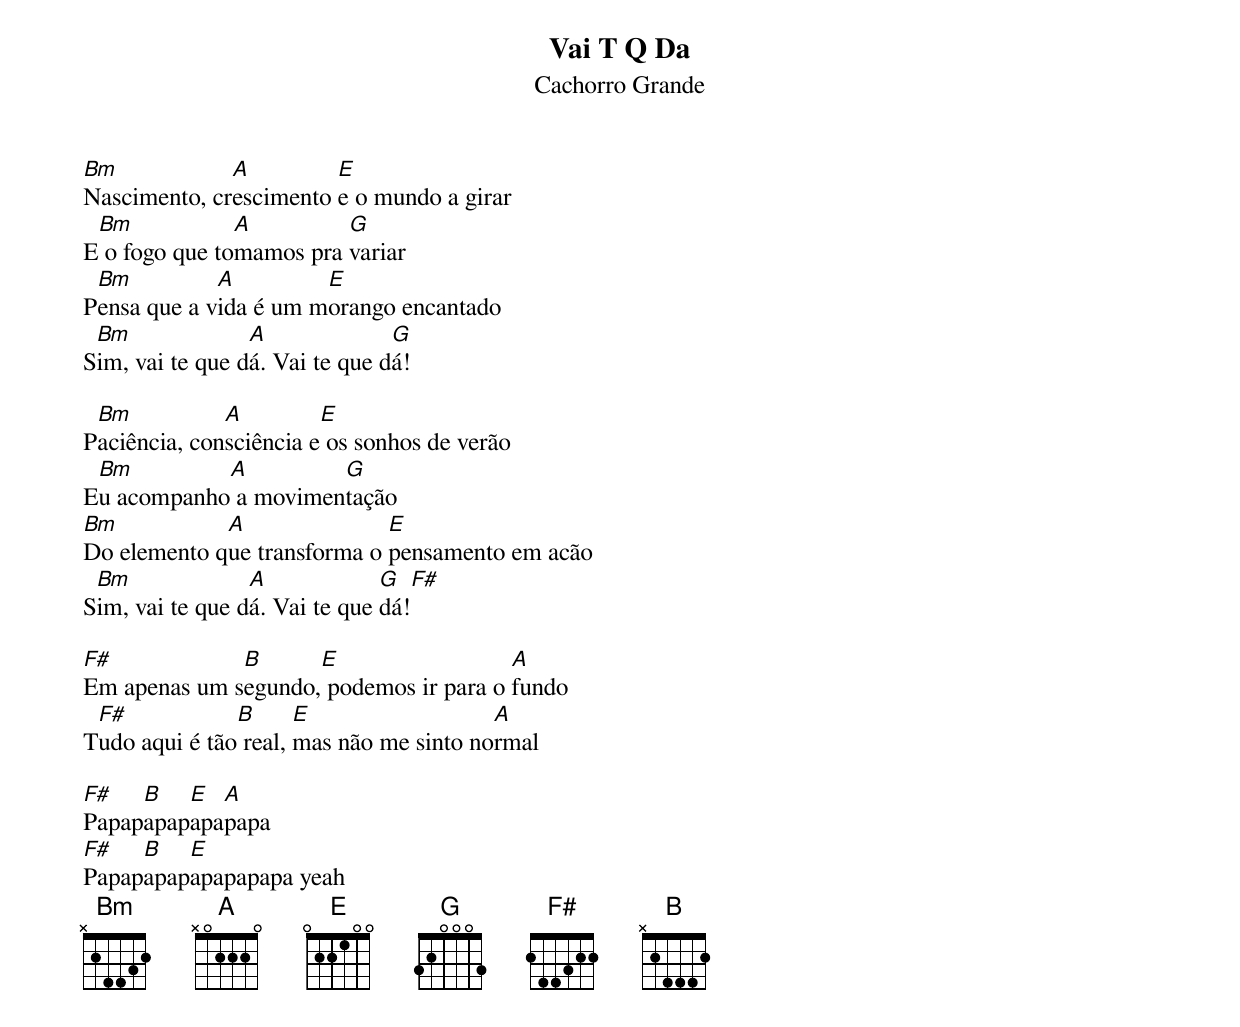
Vai T Q Da
Cachorro Grande

Bm            A         E
Nascimento, crescimento e o mundo a girar
 Bm            A         G
E o fogo que tomamos pra variar
 Bm          A         E
Pensa que a vida é um morango encantado
 Bm              A              G
Sim, vai te que dá. Vai te que dá!

 Bm           A         E
Paciência, consciência e os sonhos de verão
 Bm         A         G
Eu acompanho a movimentação
Bm           A               E
Do elemento que transforma o pensamento em acão
 Bm              A             G  F#
Sim, vai te que dá. Vai te que dá!

F#            B      E                  A
Em apenas um segundo, podemos ir para o fundo
 F#            B      E                  A
Tudo aqui é tão real, mas não me sinto normal

F#   B   E  A
Papapapapapapapa
F#   B   E
Papapapapapapapapa yeah
